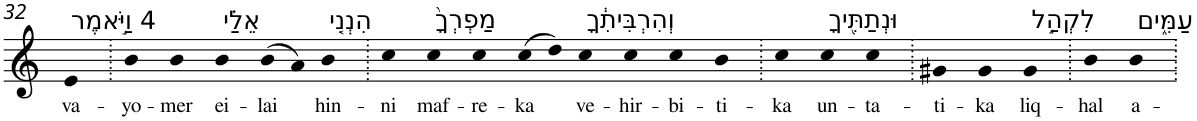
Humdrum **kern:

**kern	**text
*part1	*part1
*staff1	*staff1
*I"Piano	*
*I'Pno	*
!!LO:PB:g=z
*clefG2	*
*k[]	*
=32	=32
!LO:TX:a:t=4 וַיֹּ֣אמֶר	!
!	!LO:LY:b
4e	va-
=33.	=33.
!	!LO:LY:b
4b	-yo-
!	!LO:LY:b
4b	-mer
!LO:TX:a:t=אֵלַ֗י	!
!	!LO:LY:b
4b	ei-
!	!LO:LY:b
(>8b	-lai
8a)	.
!LO:TX:a:t=הִנְנִ֤י	!
!	!LO:LY:b
4b	hin-
=34.	=34.
!	!LO:LY:b
4cc	-ni
!LO:TX:a:t=מַפְרְךָ֙	!
!	!LO:LY:b
4cc	maf-
!	!LO:LY:b
4cc	-re-
!	!LO:LY:b
(>8cc	-ka
8dd)	.
!LO:TX:a:t=וְהִרְבִּיתִ֔ךָ	!
!	!LO:LY:b
4cc	ve-
!	!LO:LY:b
4cc	-hir-
!	!LO:LY:b
4cc	-bi-
!	!LO:LY:b
4b	-ti-
=35.	=35.
!	!LO:LY:b
4cc	-ka
!LO:TX:a:t=וּנְתַתִּ֖יךָ	!
!	!LO:LY:b
4cc	un-
!	!LO:LY:b
4cc	-ta-
=36.	=36.
!	!LO:LY:b
4g#X	-ti-
!	!LO:LY:b
4g#	-ka
!LO:TX:a:t=לִקְהַ֣ל	!
!	!LO:LY:b
4g#	liq-
=37.	=37.
!	!LO:LY:b
4b	-hal
!LO:TX:a:t=עַמִּ֑ים	!
!	!LO:LY:b
4b	a-
=.	=.
*-	*-
